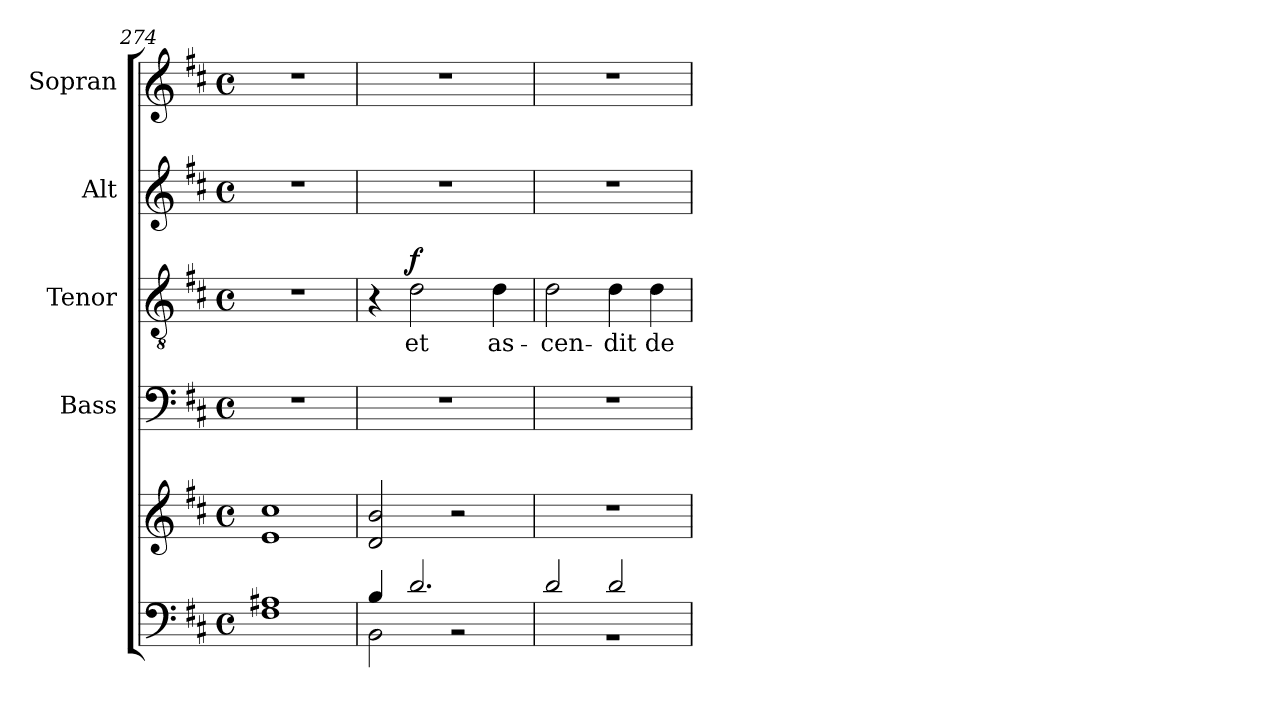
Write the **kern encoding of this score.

**kern	**kern	**kern	**kern	**text	**dynam	**kern	**kern
*part5	*part5	*part4	*part3	*part3	*part3	*part2	*part1
*staff6	*staff5	*staff4	*staff3	*staff3	*staff3	*staff2	*staff1
*	*	*I"Bass	*I"Tenor	*	*	*I"Alt	*I"Sopran
*	*	*I'B.	*I'T.	*	*	*I'A.	*I'S.
*clefF4	*clefG2	*clefF4	*clefGv2	*	*	*clefG2	*clefG2
*k[f#c#]	*k[f#c#]	*k[f#c#]	*k[f#c#]	*	*	*k[f#c#]	*k[f#c#]
*D:	*D:	*D:	*D:	*	*	*D:	*D:
*M4/4	*M4/4	*M4/4	*M4/4	*	*	*M4/4	*M4/4
*met(c)	*met(c)	*met(c)	*met(c)	*	*	*met(c)	*met(c)
=274	=274	=274	=274	=274	=274	=274	=274
1F# 1A#X	1e 1cc#	1r	1r	.	.	1r	1r
=275	=275	=275	=275	=275	=275	=275	=275
*^	*	*	*	*	*	*	*
4B/	2BB\	2d/ 2b/	1r	4r	.	.	1r	1r
!	!	!	!	!	!LO:LY:b	!LO:DY:a	!	!
2.d/	.	.	.	2d\	et	f	.	.
.	2rBB	2r	.	.	.	.	.	.
!	!	!	!	!	!LO:LY:b	!	!	!
.	.	.	.	4d\	as-	.	.	.
!!LO:LB:g=z
=276	=276	=276	=276	=276	=276	=276	=276	=276
!	!	!	!	!	!LO:LY:b	!	!	!
2d/	1rBB	1r	1r	2d\	-cen-	.	1r	1r
!	!	!	!	!	!LO:LY:b	!	!	!
2d/	.	.	.	4d\	-dit	.	.	.
!	!	!	!	!	!LO:LY:b	!	!	!
.	.	.	.	4d\	de	.	.	.
*v	*v	*	*	*	*	*	*	*
=	=	=	=	=	=	=	=
*-	*-	*-	*-	*-	*-	*-	*-
